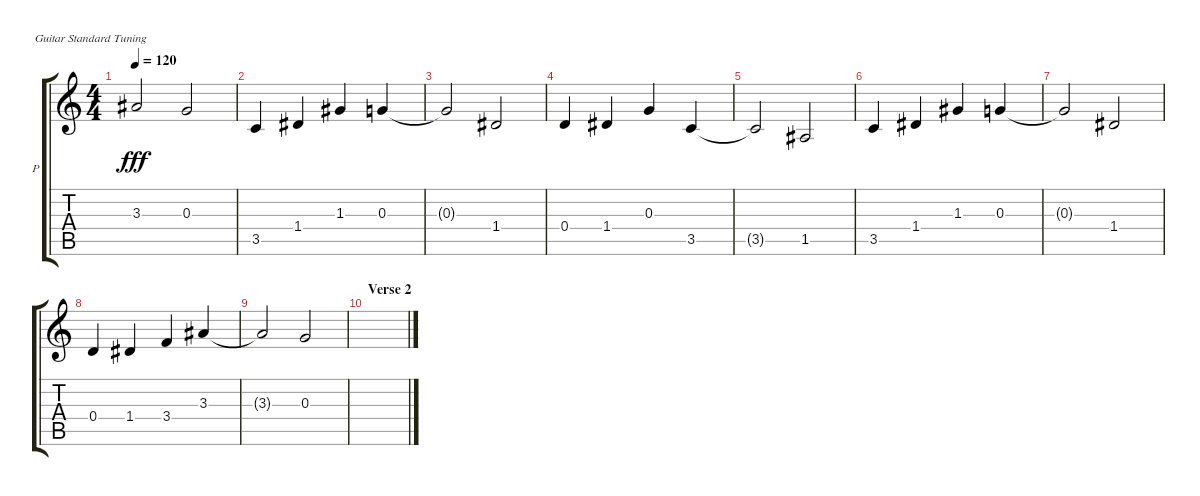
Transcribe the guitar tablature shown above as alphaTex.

\bracketExtendMode groupsimilarinstruments
\firstSystemTrackNameOrientation horizontal
\otherSystemsTrackNameOrientation horizontal
\track ("Piano" "P") {instrument acousticguitarnylon}
\staff {score tabs}
\tuning (E4 B3 G3 D3 A2 E2)
\ts (4 4)
\tempo 120
\clef g2
\scale
0.333333
\ks c
3.3{t}.2{dy fff} 0.3.2 |
\scale
0.333333 3.5.4 1.4.4 1.3.4 0.3.4 |
\scale
0.333333 0.3{t}.2 1.4.2 |
\scale
0.333333 0.4.4 1.4.4 0.3.4 3.5.4 |
\scale
0.333333 3.5{t}.2 1.5.2 |
\scale
0.333333 3.5.4 1.4.4 1.3.4 0.3.4 |
\scale
0.333333 0.3{t}.2 1.4.2 |
\scale
0.333333 0.4.4 1.4.4 3.4.4 3.3.4 |
\scale
0.333333 3.3{t}.2 0.3.2 |
\section ("" "Verse 2")
\scale
0.333333 |
\scale
0.333333 |
\scale
0.333333 |
\scale
0.333333 |
\scale
0.333333 |
\scale
0.333333 |
\scale
0.333333
